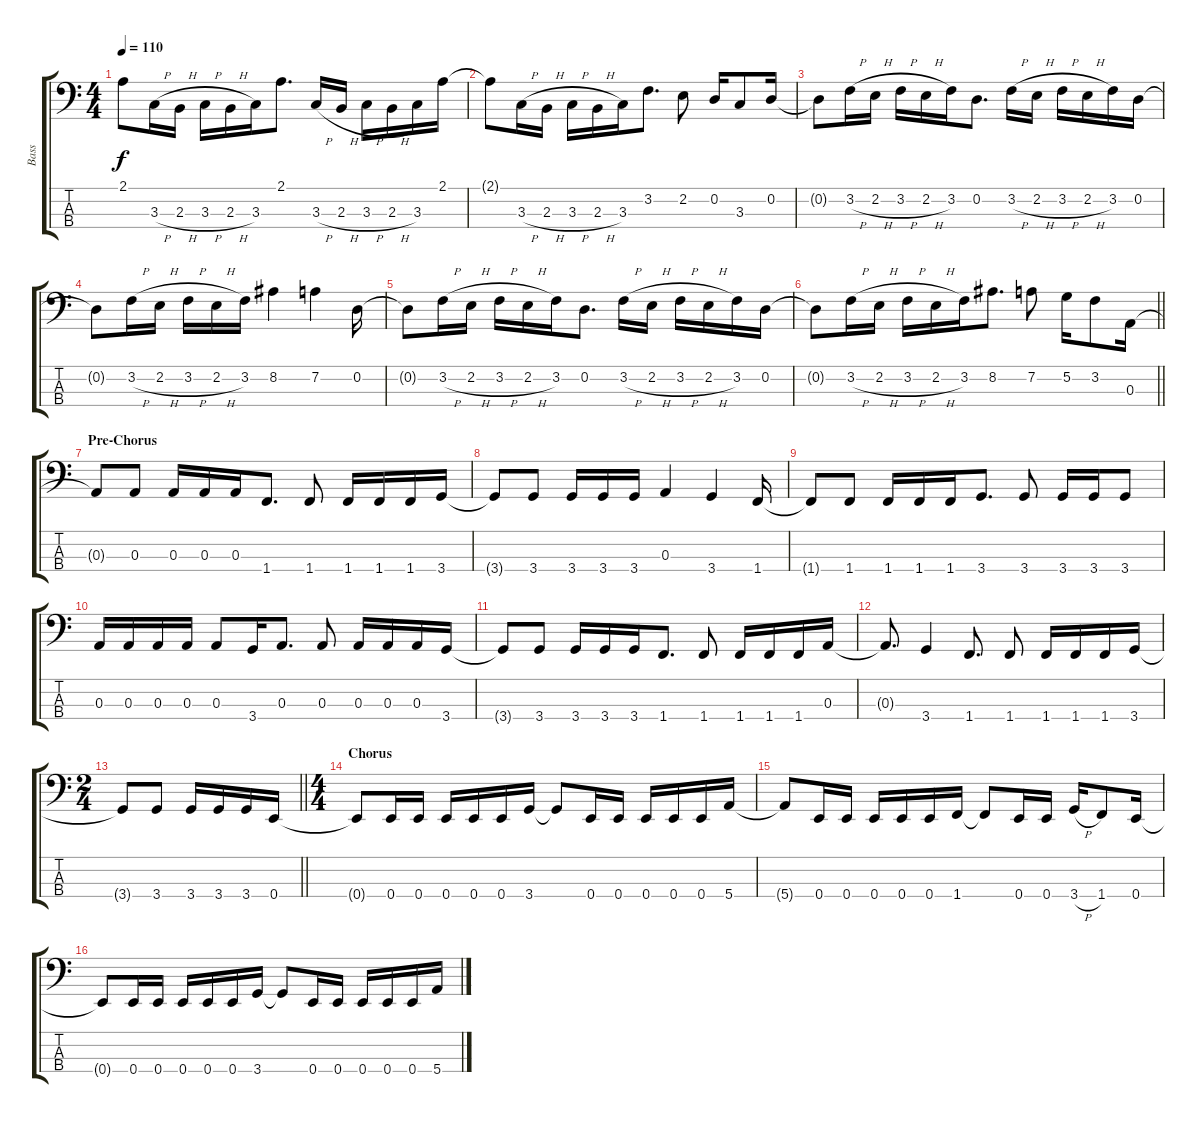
\track ("Bass" "Bass") {instrument electricbassfinger}
\staff {score tabs}
\tuning (G2 D2 A1 E1) {hide}
\ts (4 4)
\tempo 110
\clef f4
\ks c
2.1{t}.8{dy f} 3.3{h}.16 2.3{h}.16 3.3{h}.16 2.3{h}.16 3.3.16 2.1.8{d} 3.3{h}.16 2.3{h}.16 3.3{h}.16 2.3{h}.16 3.3.16 2.1.16 |
2.1{t}.8 3.3{h}.16 2.3{h}.16 3.3{h}.16 2.3{h}.16 3.3.16 3.2.8{d} 2.2.8 0.2.16 3.3.8 0.2.16 |
0.2{t}.8 3.2{h}.16 2.2{h}.16 3.2{h}.16 2.2{h}.16 3.2.16 0.2.8{d} 3.2{h}.16 2.2{h}.16 3.2{h}.16 2.2{h}.16 3.2.16 0.2.16 |
0.2{t}.8 3.2{h}.16 2.2{h}.16 3.2{h}.16 2.2{h}.16 3.2.16 8.2.4 7.2.4 0.2.16 |
0.2{t}.8 3.2{h}.16 2.2{h}.16 3.2{h}.16 2.2{h}.16 3.2.16 0.2.8{d} 3.2{h}.16 2.2{h}.16 3.2{h}.16 2.2{h}.16 3.2.16 0.2.16 |
\barLineRight lightlight
0.2{t}.8 3.2{h}.16 2.2{h}.16 3.2{h}.16 2.2{h}.16 3.2.16 8.2.8{d} 7.2.8 5.2.16 3.2.8 0.3.16 |
\section ("" "Pre-Chorus")
0.3{t}.8 0.3.8 0.3.16 0.3.16 0.3.16 1.4.8{d} 1.4.8 1.4.16 1.4.16 1.4.16 3.4.16 |
3.4{t}.8 3.4.8 3.4.16 3.4.16 3.4.16 0.3.4 3.4.4 1.4.16 |
1.4{t}.8 1.4.8 1.4.16 1.4.16 1.4.16 3.4.8{d} 3.4.8 3.4.16 3.4.16 3.4.8 |
0.3.16 0.3.16 0.3.16 0.3.16 0.3.8 3.4.16 0.3.8{d} 0.3.8 0.3.16 0.3.16 0.3.16 3.4.16 |
3.4{t}.8 3.4.8 3.4.16 3.4.16 3.4.16 1.4.8{d} 1.4.8 1.4.16 1.4.16 1.4.16 0.3.16 |
0.3{t}.8{d} 3.4.4 1.4.8{d} 1.4.8 1.4.16 1.4.16 1.4.16 3.4.16 |
\ts (2 4)
\barLineRight lightlight
3.4{t}.8 3.4.8 3.4.16 3.4.16 3.4.16 0.4.16 |
\ts (4 4)
\section ("" "Chorus")
0.4{t}.8 0.4.16 0.4.16 0.4.16 0.4.16 0.4.16 3.4.16 3.4{t}.8 0.4.16 0.4.16 0.4.16 0.4.16 0.4.16 5.4.16 |
5.4{t}.8 0.4.16 0.4.16 0.4.16 0.4.16 0.4.16 1.4.16 1.4{t}.8 0.4.16 0.4.16 3.4{h}.16 1.4.8 0.4.16 |
0.4{t}.8 0.4.16 0.4.16 0.4.16 0.4.16 0.4.16 3.4.16 3.4{t}.8 0.4.16 0.4.16 0.4.16 0.4.16 0.4.16 5.4.16
